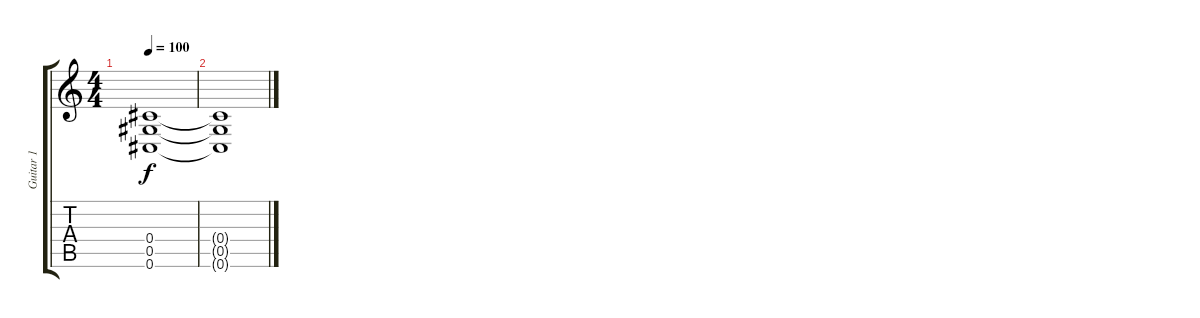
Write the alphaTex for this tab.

\track ("Guitar 1" "Guitar 1") {instrument distortionguitar}
\staff {score tabs}
\tuning (Eb4 Bb3 Gb3 Db3 Ab2 Db2) {hide}
\ts (4 4)
\tempo 100
\clef g2
\ks c
(0.4 0.5 0.6).1{dy f volume 0} |
(0.4{t} 0.5{t} 0.6{t}).1
